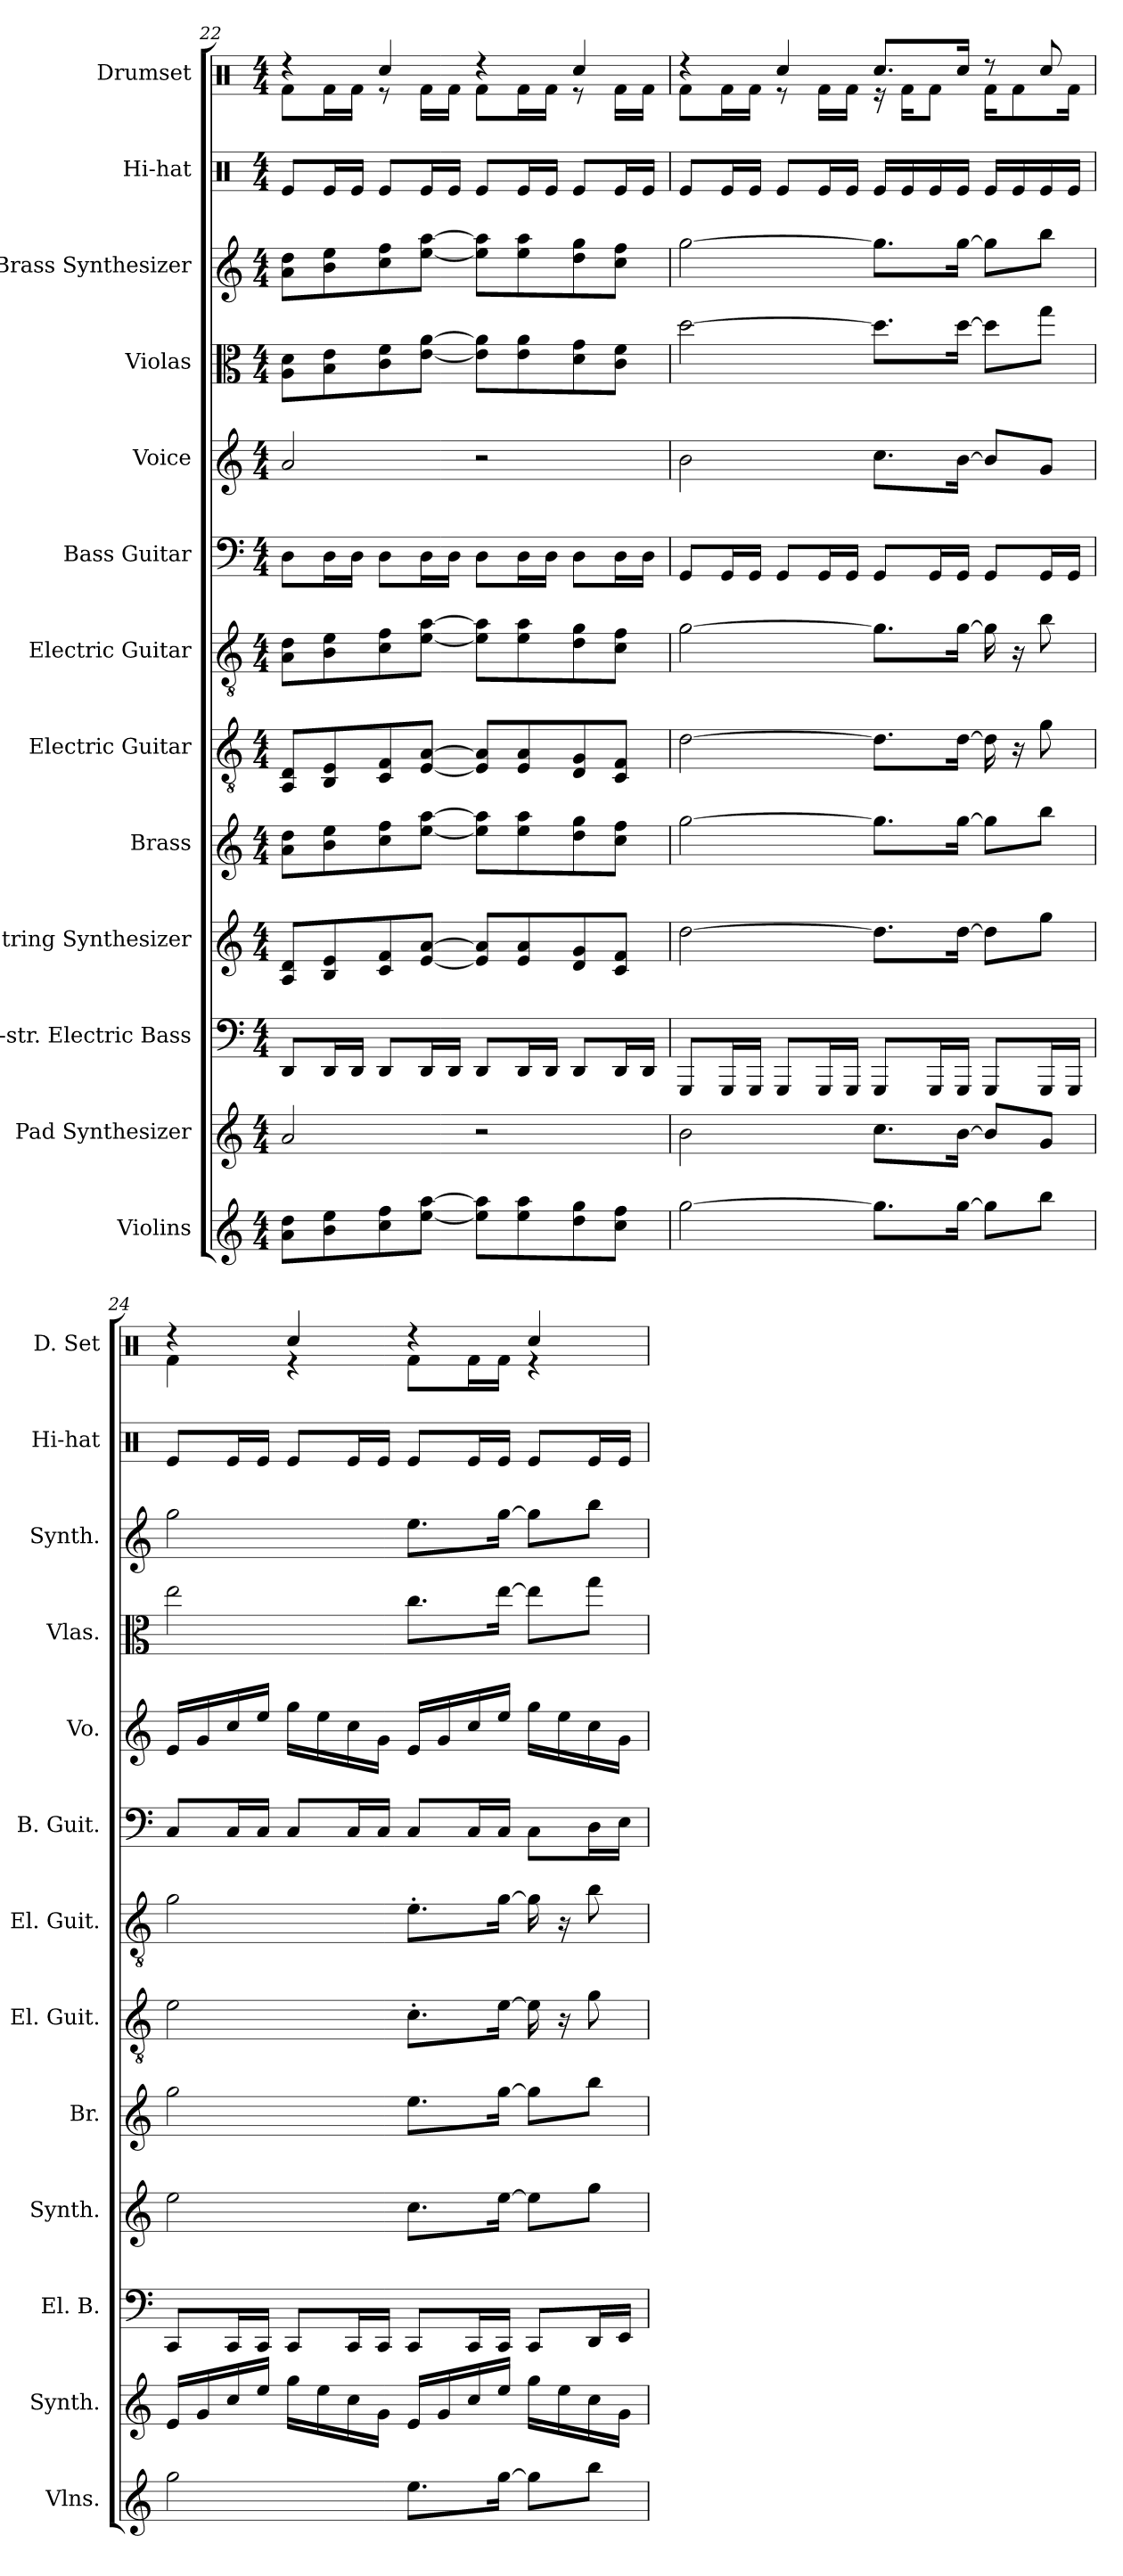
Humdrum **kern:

**kern	**kern	**kern	**kern	**kern	**kern	**kern	**kern	**kern	**kern	**kern	**kern	**kern
*part13	*part12	*part11	*part10	*part9	*part8	*part7	*part6	*part5	*part4	*part3	*part2	*part1
*staff13	*staff12	*staff11	*staff10	*staff9	*staff8	*staff7	*staff6	*staff5	*staff4	*staff3	*staff2	*staff1
*I"Violins	*I"Pad Synthesizer	*I"5-str. Electric Bass	*I"String Synthesizer	*I"Brass	*I"Electric Guitar	*I"Electric Guitar	*I"Bass Guitar	*I"Voice	*I"Violas	*I"Brass Synthesizer	*I"Hi-hat	*I"Drumset
*I'Vlns.	*I'Synth.	*I'El. B.	*I'Synth.	*I'Br.	*I'El. Guit.	*I'El. Guit.	*I'B. Guit.	*I'Vo.	*I'Vlas.	*I'Synth.	*I'Hi-hat	*I'D. Set
!!LO:PB:g=z
*clefG2	*clefG2	*clefF4	*clefG2	*clefG2	*clefGv2	*clefGv2	*clefF4	*clefG2	*clefC3	*clefG2	*clefX	*clefX
*	*	*ITrd7c12	*	*	*	*	*ITrd7c12	*	*	*	*	*
*k[]	*k[]	*k[]	*k[]	*k[]	*k[]	*k[]	*k[]	*k[]	*k[]	*k[]	*k[]	*k[]
*M4/4	*M4/4	*M4/4	*M4/4	*M4/4	*M4/4	*M4/4	*M4/4	*M4/4	*M4/4	*M4/4	*M4/4	*M4/4
=22	=22	=22	=22	=22	=22	=22	=22	=22	=22	=22	=22	=22
*	*	*	*	*	*	*	*	*	*	*	*	*^
8a\ 8dd\L	2a/	8DDD/L	8A/ 8d/L	8a\ 8dd\L	8AA/ 8D/L	8A\ 8d\L	8DD\L	2a/	8A\ 8d\L	8a\ 8dd\L	8Re/L	4r	8Rf\L
8b\ 8ee\	.	16DDD/L	8B/ 8e/	8b\ 8ee\	8BB/ 8E/	8B\ 8e\	16DD\L	.	8B\ 8e\	8b\ 8ee\	16Re/L	.	16Rf\L
.	.	16DDD/JJ	.	.	.	.	16DD\JJ	.	.	.	16Re/JJ	.	16Rf\JJ
8cc\ 8ff\	.	8DDD/L	8c/ 8f/	8cc\ 8ff\	8C/ 8F/	8c\ 8f\	8DD\L	.	8c\ 8f\	8cc\ 8ff\	8Re/L	4Rcc/	8r
[8ee\ [8aa\J	.	16DDD/L	[8e/ [8a/J	[8ee\ [8aa\J	[8E/ [8A/J	[8e\ [8a\J	16DD\L	.	[8e\ [8a\J	[8ee\ [8aa\J	16Re/L	.	16Rf\LL
.	.	16DDD/JJ	.	.	.	.	16DD\JJ	.	.	.	16Re/JJ	.	16Rf\JJ
8ee\] 8aa\]L	2r	8DDD/L	8e/] 8a/]L	8ee\] 8aa\]L	8E/] 8A/]L	8e\] 8a\]L	8DD\L	2r	8e\] 8a\]L	8ee\] 8aa\]L	8Re/L	4r	8Rf\L
8ee\ 8aa\	.	16DDD/L	8e/ 8a/	8ee\ 8aa\	8E/ 8A/	8e\ 8a\	16DD\L	.	8e\ 8a\	8ee\ 8aa\	16Re/L	.	16Rf\L
.	.	16DDD/JJ	.	.	.	.	16DD\JJ	.	.	.	16Re/JJ	.	16Rf\JJ
8dd\ 8gg\	.	8DDD/L	8d/ 8g/	8dd\ 8gg\	8D/ 8G/	8d\ 8g\	8DD\L	.	8d\ 8g\	8dd\ 8gg\	8Re/L	4Rcc/	8r
8cc\ 8ff\J	.	16DDD/L	8c/ 8f/J	8cc\ 8ff\J	8C/ 8F/J	8c\ 8f\J	16DD\L	.	8c\ 8f\J	8cc\ 8ff\J	16Re/L	.	16Rf\LL
.	.	16DDD/JJ	.	.	.	.	16DD\JJ	.	.	.	16Re/JJ	.	16Rf\JJ
=23	=23	=23	=23	=23	=23	=23	=23	=23	=23	=23	=23	=23	=23
[2gg\	2b\	8GGGG/L	[2dd\	[2gg\	[2d\	[2g\	8GGG/L	2b\	[2dd\	[2gg\	8Re/L	4r	8Rf\L
.	.	16GGGG/L	.	.	.	.	16GGG/L	.	.	.	16Re/L	.	16Rf\L
.	.	16GGGG/JJ	.	.	.	.	16GGG/JJ	.	.	.	16Re/JJ	.	16Rf\JJ
.	.	8GGGG/L	.	.	.	.	8GGG/L	.	.	.	8Re/L	4Rcc/	8r
.	.	16GGGG/L	.	.	.	.	16GGG/L	.	.	.	16Re/L	.	16Rf\LL
.	.	16GGGG/JJ	.	.	.	.	16GGG/JJ	.	.	.	16Re/JJ	.	16Rf\JJ
8.gg\L]	8.cc\L	8GGGG/L	8.dd\L]	8.gg\L]	8.d\L]	8.g\L]	8GGG/L	8.cc\L	8.dd\L]	8.gg\L]	16Re/LL	8.Rcc/L	16r
.	.	.	.	.	.	.	.	.	.	.	16Re/	.	16Rf\KL
.	.	16GGGG/L	.	.	.	.	16GGG/L	.	.	.	16Re/	.	8Rf\J
[16gg\Jk	[16b\Jk	16GGGG/JJ	[16dd\Jk	[16gg\Jk	[16d\Jk	[16g\Jk	16GGG/JJ	[16b\Jk	[16dd\Jk	[16gg\Jk	16Re/JJ	16Rcc/Jk	.
8gg\L]	8b/L]	8GGGG/L	8dd\L]	8gg\L]	16d\]	16g\]	8GGG/L	8b/L]	8dd\L]	8gg\L]	16Re/LL	8r	16Rf\KL
.	.	.	.	.	16r	16r	.	.	.	.	16Re/	.	8Rf\
8bb\J	8g/J	16GGGG/L	8gg\J	8bb\J	8g\	8b\	16GGG/L	8g/J	8gg\J	8bb\J	16Re/	8Rcc/	.
.	.	16GGGG/JJ	.	.	.	.	16GGG/JJ	.	.	.	16Re/JJ	.	16Rf\Jk
!!LO:PB:g=z	!!
=24	=24	=24	=24	=24	=24	=24	=24	=24	=24	=24	=24	=24	=24
2gg\	16e/LL	8CCC/L	2ee\	2gg\	2e\	2g\	8CC/L	16e/LL	2ee\	2gg\	8Re/L	4r	4Rf\
.	16g/	.	.	.	.	.	.	16g/	.	.	.	.	.
.	16cc/	16CCC/L	.	.	.	.	16CC/L	16cc/	.	.	16Re/L	.	.
.	16ee/JJ	16CCC/JJ	.	.	.	.	16CC/JJ	16ee/JJ	.	.	16Re/JJ	.	.
.	16gg\LL	8CCC/L	.	.	.	.	8CC/L	16gg\LL	.	.	8Re/L	4Rcc/	4r
.	16ee\	.	.	.	.	.	.	16ee\	.	.	.	.	.
.	16cc\	16CCC/L	.	.	.	.	16CC/L	16cc\	.	.	16Re/L	.	.
.	16g\JJ	16CCC/JJ	.	.	.	.	16CC/JJ	16g\JJ	.	.	16Re/JJ	.	.
8.ee\L	16e/LL	8CCC/L	8.cc\L	8.ee\L	8.c'\L	8.e'\L	8CC/L	16e/LL	8.cc\L	8.ee\L	8Re/L	4r	8Rf\L
.	16g/	.	.	.	.	.	.	16g/	.	.	.	.	.
.	16cc/	16CCC/L	.	.	.	.	16CC/L	16cc/	.	.	16Re/L	.	16Rf\L
[16gg\Jk	16ee/JJ	16CCC/JJ	[16ee\Jk	[16gg\Jk	[16e\Jk	[16g\Jk	16CC/JJ	16ee/JJ	[16ee\Jk	[16gg\Jk	16Re/JJ	.	16Rf\JJ
8gg\L]	16gg\LL	8CCC/L	8ee\L]	8gg\L]	16e\]	16g\]	8CC\L	16gg\LL	8ee\L]	8gg\L]	8Re/L	4Rcc/	4r
.	16ee\	.	.	.	16r	16r	.	16ee\	.	.	.	.	.
8bb\J	16cc\	16DDD/L	8gg\J	8bb\J	8g\	8b\	16DD\L	16cc\	8gg\J	8bb\J	16Re/L	.	.
.	16g\JJ	16EEE/JJ	.	.	.	.	16EE\JJ	16g\JJ	.	.	16Re/JJ	.	.
*	*	*	*	*	*	*	*	*	*	*	*	*v	*v
=	=	=	=	=	=	=	=	=	=	=	=	=
*-	*-	*-	*-	*-	*-	*-	*-	*-	*-	*-	*-	*-
